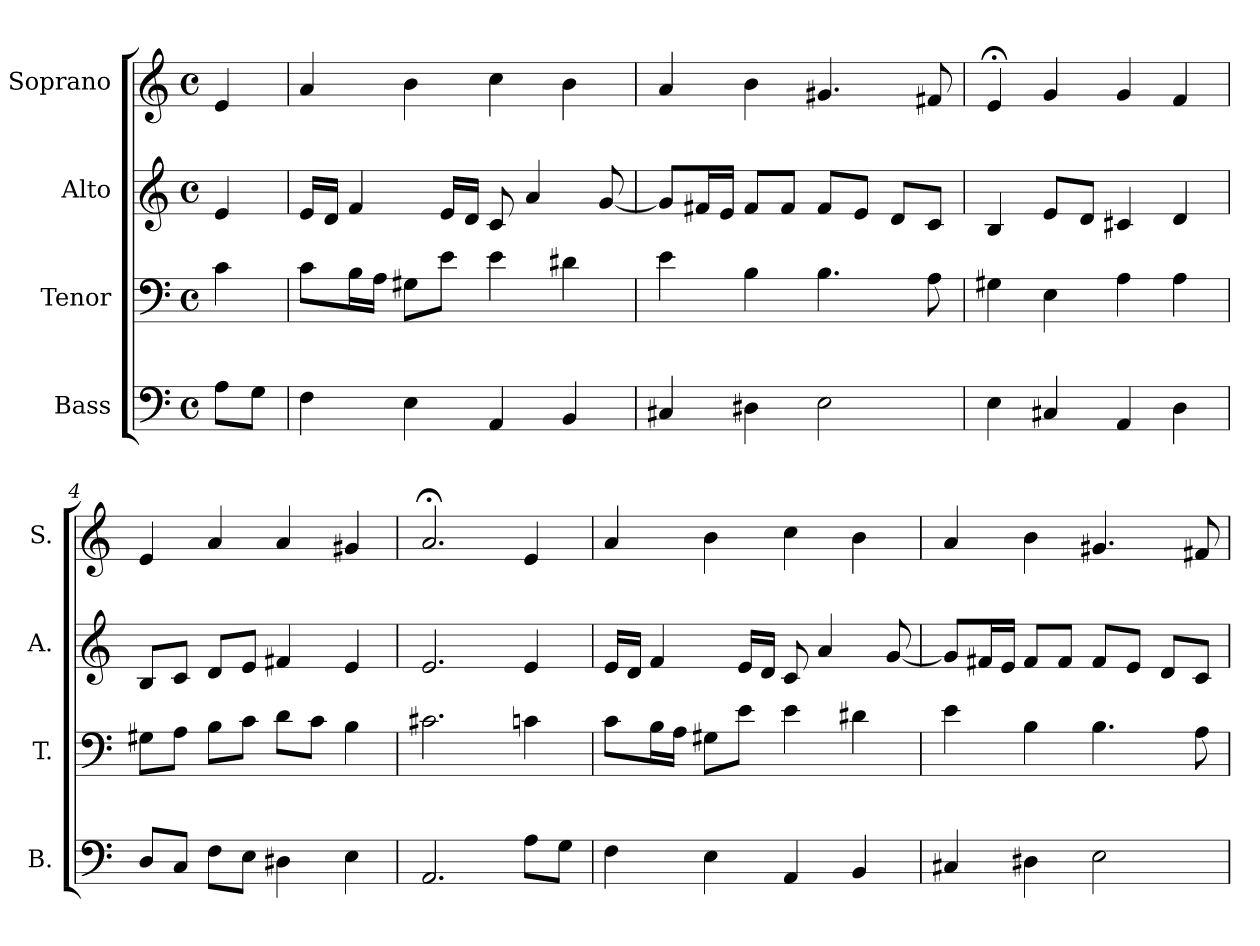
**kern	**kern	**kern	**kern
*part4	*part3	*part2	*part1
*staff4	*staff3	*staff2	*staff1
*I"Bass	*I"Tenor	*I"Alto	*I"Soprano
*I'B.	*I'T.	*I'A.	*I'S.
*clefF4	*clefF4	*clefG2	*clefG2
*k[]	*k[]	*k[]	*k[]
*a:	*a:	*a:	*a:
*M4/4	*M4/4	*M4/4	*M4/4
*met(c)	*met(c)	*met(c)	*met(c)
=	=	=	=
8A\L	4c\	4e/	4e/
8G\J	.	.	.
=1	=1	=1	=1
4F\	8c\L	16e/LL	4a/
.	.	16d/JJ	.
.	16B\L	4f/	.
.	16A\JJ	.	.
4E\	8G#X\L	.	4b\
.	8e\J	16e/LL	.
.	.	16d/JJ	.
4AA/	4e\	8c/	4cc\
.	.	4a/	.
4BB/	4d#X\	.	4b\
.	.	[8g/	.
=2	=2	=2	=2
4C#X/	4e\	8g/L]	4a/
.	.	16f#X/L	.
.	.	16e/JJ	.
4D#X\	4B\	8f#/L	4b\
.	.	8f#/J	.
2E\	4.B\	8f#/L	4.g#X/
.	.	8e/J	.
.	.	8d/L	.
.	8A\	8c/J	8f#X/
=3	=3	=3	=3
4E\	4G#X\	4B/	4e;</
4C#X/	4E\	8e/L	4g/
.	.	8d/J	.
4AA/	4A\	4c#X/	4g/
4D\	4A\	4d/	4f/
=4	=4	=4	=4
8D/L	8G#X\L	8B/L	4e/
8C/J	8A\J	8c/J	.
8F\L	8B\L	8d/L	4a/
8E\J	8c\J	8e/J	.
4D#X\	8d\L	4f#X/	4a/
.	8c\J	.	.
4E\	4B\	4e/	4g#X/
!!LO:LB:g=z
=5	=5	=5	=5
2.AA/	2.c#X\	2.e/	2.a;</
8A\L	4cn\	4e/	4e/
8G\J	.	.	.
=6	=6	=6	=6
4F\	8c\L	16e/LL	4a/
.	.	16d/JJ	.
.	16B\L	4f/	.
.	16A\JJ	.	.
4E\	8G#X\L	.	4b\
.	8e\J	16e/LL	.
.	.	16d/JJ	.
4AA/	4e\	8c/	4cc\
.	.	4a/	.
4BB/	4d#X\	.	4b\
.	.	[8g/	.
=7	=7	=7	=7
4C#X/	4e\	8g/L]	4a/
.	.	16f#X/L	.
.	.	16e/JJ	.
4D#X\	4B\	8f#/L	4b\
.	.	8f#/J	.
2E\	4.B\	8f#/L	4.g#X/
.	.	8e/J	.
.	.	8d/L	.
.	8A\	8c/J	8f#X/
=	=	=	=
*-	*-	*-	*-
